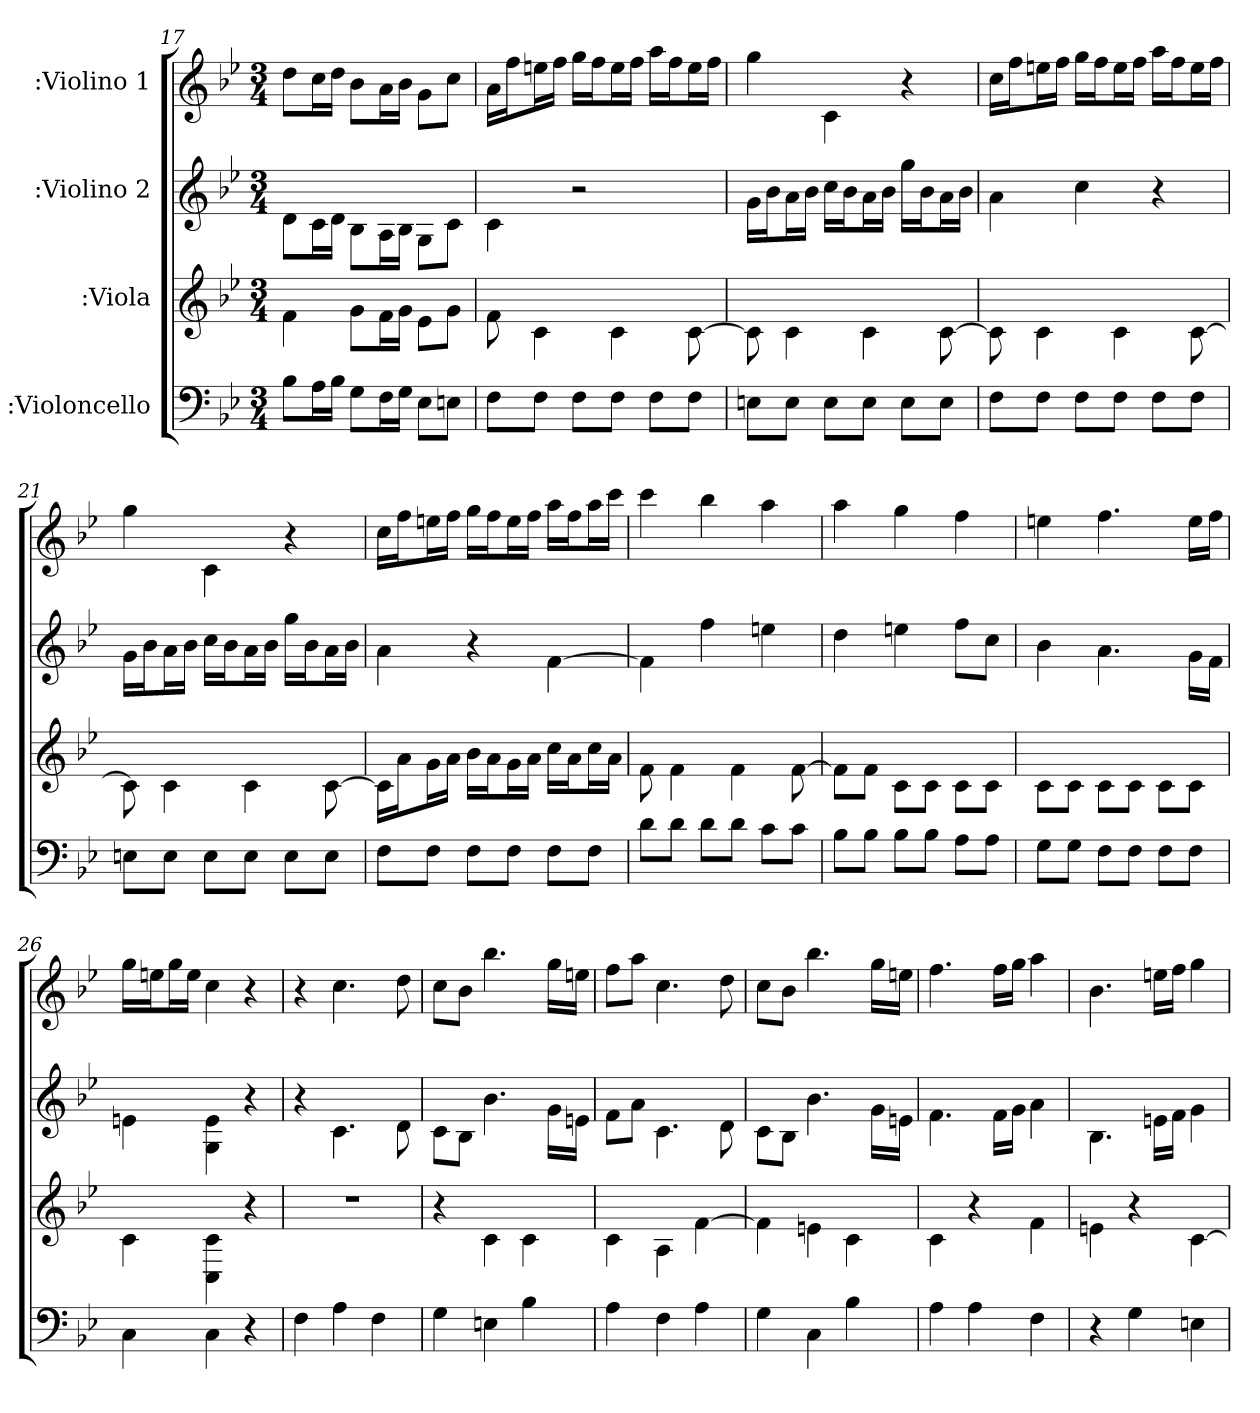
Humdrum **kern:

**kern	**kern	**kern	**kern
*part4	*part3	*part2	*part1
*staff4	*staff3	*staff2	*staff1
*I":Violoncello	*I":Viola	*I":Violino 2	*I":Violino 1
*k[b-e-]	*k[b-e-]	*k[b-e-]	*k[b-e-]
*B-:	*B-:	*B-:	*B-:
*M3/4	*M3/4	*M3/4	*M3/4
=17	=17	=17	=17
8B-\L	4f\	8d\L	8dd\L
16A\L	.	16c\L	16cc\L
16B-\JJ	.	16d\JJ	16dd\JJ
8G\L	8g\L	8B-\L	8b-\L
16F\L	16f\L	16A\L	16a\L
16G\JJ	16g\JJ	16B-\JJ	16b-\JJ
8E-\L	8e-\L	8G\L	8g\L
8En\J	8g\J	8c\J	8cc\J
=18	=18	=18	=18
8F\L	8f\	4c\	16a\LL
.	.	.	16ff\J
8F\J	4c\	.	16een\L
.	.	.	16ff\JJ
8F\L	.	2r	16gg\LL
.	.	.	16ff\J
8F\J	4c\	.	16ee\L
.	.	.	16ff\JJ
8F\L	.	.	16aa\LL
.	.	.	16ff\J
8F\J	[8c\	.	16ee\L
.	.	.	16ff\JJ
=19	=19	=19	=19
8En\L	8c\]	16g\LL	4gg\
.	.	16b-\J	.
8E\J	4c\	16a\L	.
.	.	16b-\JJ	.
8E\L	.	16cc\LL	4c\
.	.	16b-\J	.
8E\J	4c\	16a\L	.
.	.	16b-\JJ	.
8E\L	.	16gg\LL	4r
.	.	16b-\J	.
8E\J	[8c\	16a\L	.
.	.	16b-\JJ	.
=20	=20	=20	=20
8F\L	8c\]	4a\	16cc\LL
.	.	.	16ff\J
8F\J	4c\	.	16een\L
.	.	.	16ff\JJ
8F\L	.	4cc\	16gg\LL
.	.	.	16ff\J
8F\J	4c\	.	16ee\L
.	.	.	16ff\JJ
8F\L	.	4r	16aa\LL
.	.	.	16ff\J
8F\J	[8c\	.	16ee\L
.	.	.	16ff\JJ
=21	=21	=21	=21
8En\L	8c\]	16g\LL	4gg\
.	.	16b-\J	.
8E\J	4c\	16a\L	.
.	.	16b-\JJ	.
8E\L	.	16cc\LL	4c\
.	.	16b-\J	.
8E\J	4c\	16a\L	.
.	.	16b-\JJ	.
8E\L	.	16gg\LL	4r
.	.	16b-\J	.
8E\J	[8c\	16a\L	.
.	.	16b-\JJ	.
=22	=22	=22	=22
8F\L	16c\LL]	4a\	16cc\LL
.	16a\J	.	16ff\J
8F\J	16g\L	.	16een\L
.	16a\JJ	.	16ff\JJ
8F\L	16b-\LL	4r	16gg\LL
.	16a\J	.	16ff\J
8F\J	16g\L	.	16ee\L
.	16a\JJ	.	16ff\JJ
8F\L	16cc\LL	[4f\	16aa\LL
.	16a\J	.	16ff\J
8F\J	16cc\L	.	16aa\L
.	16a\JJ	.	16ccc\JJ
=23	=23	=23	=23
8d\L	8f\	4f\]	4ccc\
8d\J	4f\	.	.
8d\L	.	4ff\	4bb-\
8d\J	4f\	.	.
8c\L	.	4een\	4aa\
8c\J	[8f\	.	.
=24	=24	=24	=24
8B-\L	8f\L]	4dd\	4aa\
8B-\J	8f\J	.	.
8B-\L	8c\L	4een\	4gg\
8B-\J	8c\J	.	.
8A\L	8c\L	8ff\L	4ff\
8A\J	8c\J	8cc\J	.
=25	=25	=25	=25
8G\L	8c\L	4b-\	4een\
8G\J	8c\J	.	.
8F\L	8c\L	4.a\	4.ff\
8F\J	8c\J	.	.
8F\L	8c\L	.	.
8F\J	8c\J	16g\LL	16ee\LL
.	.	16f\JJ	16ff\JJ
=26	=26	=26	=26
4C\	4c\	4en\	16gg\LL
.	.	.	16een\J
.	.	.	16gg\L
.	.	.	16ee\JJ
4C\	4c\ 4C\	4e\ 4G\	4cc\
4r	4r	4r	4r
=27	=27	=27	=27
4F\	2.r	4r	4r
4A\	.	4.c\	4.cc\
4F\	.	.	.
.	.	8d\	8dd\
=28	=28	=28	=28
4G\	4r	8c\L	8cc\L
.	.	8B-\J	8b-\J
4En\	4c\	4.b-\	4.bb-\
4B-\	4c\	.	.
.	.	16g\LL	16gg\LL
.	.	16en\JJ	16een\JJ
=29	=29	=29	=29
4A\	4c\	8f\L	8ff\L
.	.	8a\J	8aa\J
4F\	4A\	4.c\	4.cc\
4A\	[4f\	.	.
.	.	8d\	8dd\
=30	=30	=30	=30
4G\	4f\]	8c\L	8cc\L
.	.	8B-\J	8b-\J
4C\	4en\	4.b-\	4.bb-\
4B-\	4c\	.	.
.	.	16g\LL	16gg\LL
.	.	16en\JJ	16een\JJ
=31	=31	=31	=31
4A\	4c\	4.f\	4.ff\
4A\	4r	.	.
.	.	16f\LL	16ff\LL
.	.	16g\JJ	16gg\JJ
4F\	4f\	4a\	4aa\
=32	=32	=32	=32
4r	4en\	4.B-\	4.b-\
4G\	4r	.	.
.	.	16en\LL	16een\LL
.	.	16f\JJ	16ff\JJ
4En\	[4c\	4g\	4gg\
=	=	=	=
*-	*-	*-	*-
